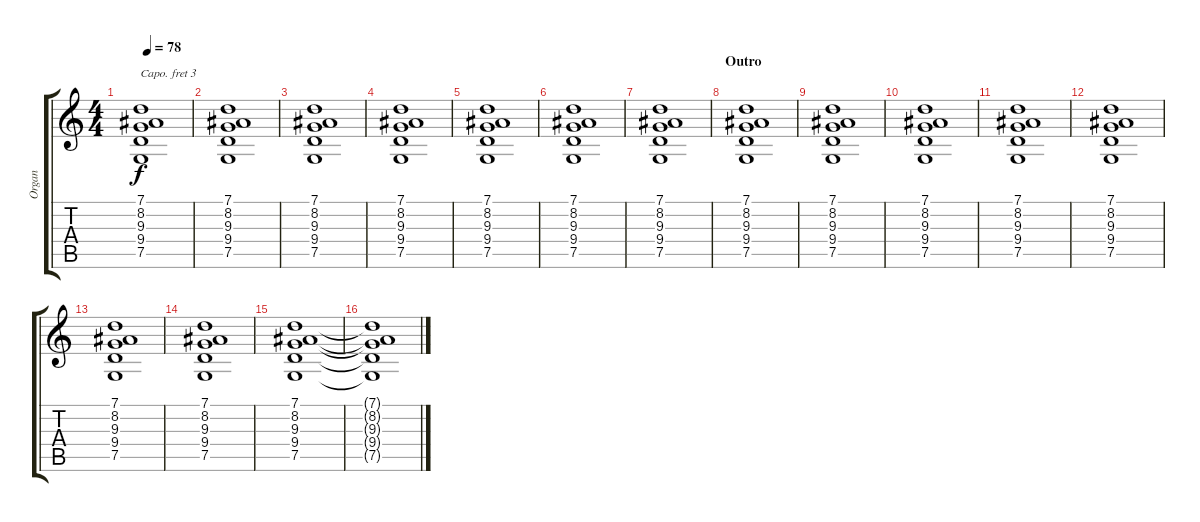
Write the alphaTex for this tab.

\track ("Organ" "Organ") {instrument percussiveorgan}
\staff {score tabs}
\capo 3
\tuning (E4 B3 G3 D3 A2 E2) {hide}
\ts (4 4)
\tempo 78
\clef g2
\ks c
(7.1 8.2 9.3 9.4 7.5).1{dy f} |
(7.1 8.2 9.3 9.4 7.5).1 |
(7.1 8.2 9.3 9.4 7.5).1 |
(7.1 8.2 9.3 9.4 7.5).1 |
(7.1 8.2 9.3 9.4 7.5).1 |
(7.1 8.2 9.3 9.4 7.5).1 |
(7.1 8.2 9.3 9.4 7.5).1 |
\section ("" "Outro")
(7.1 8.2 9.3 9.4 7.5).1 |
(7.1 8.2 9.3 9.4 7.5).1 |
(7.1 8.2 9.3 9.4 7.5).1 |
(7.1 8.2 9.3 9.4 7.5).1 |
(7.1 8.2 9.3 9.4 7.5).1 |
(7.1 8.2 9.3 9.4 7.5).1 |
(7.1 8.2 9.3 9.4 7.5).1 |
(7.1 8.2 9.3 9.4 7.5).1 |
(7.1{t} 8.2{t} 9.3{t} 9.4{t} 7.5{t}).1
